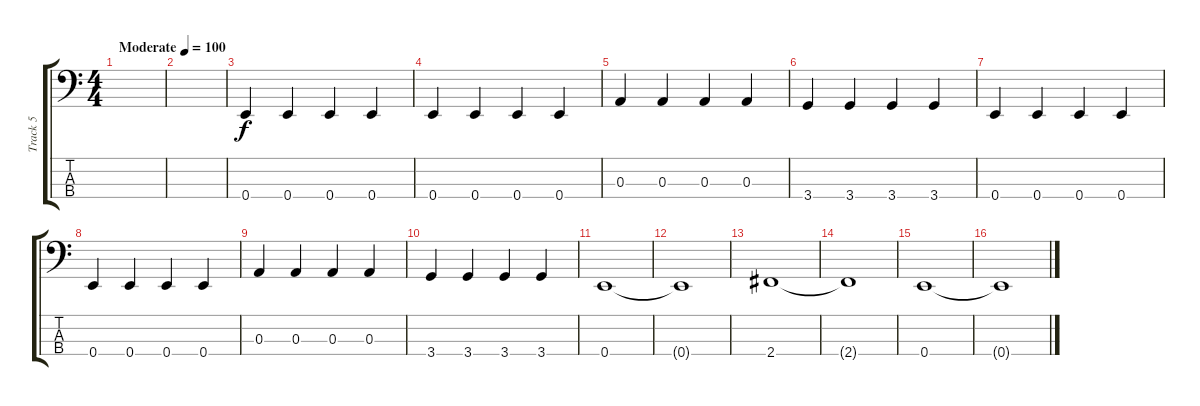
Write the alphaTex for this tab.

\track ("Track 5" "Track 5") {instrument electricbassfinger}
\staff {score tabs}
\tuning (G2 D2 A1 E1) {hide}
\ts (4 4)
\tempo (100 "Moderate")
\clef f4
\ks c
|
|
0.4.4 0.4.4 0.4.4 0.4.4 |
0.4.4 0.4.4 0.4.4 0.4.4 |
0.3.4 0.3.4 0.3.4 0.3.4 |
3.4.4 3.4.4 3.4.4 3.4.4 |
0.4.4 0.4.4 0.4.4 0.4.4 |
0.4.4 0.4.4 0.4.4 0.4.4 |
0.3.4 0.3.4 0.3.4 0.3.4 |
3.4.4 3.4.4 3.4.4 3.4.4 |
0.4.1 |
0.4{t}.1 |
2.4.1 |
2.4{t}.1 |
0.4.1 |
0.4{t}.1
